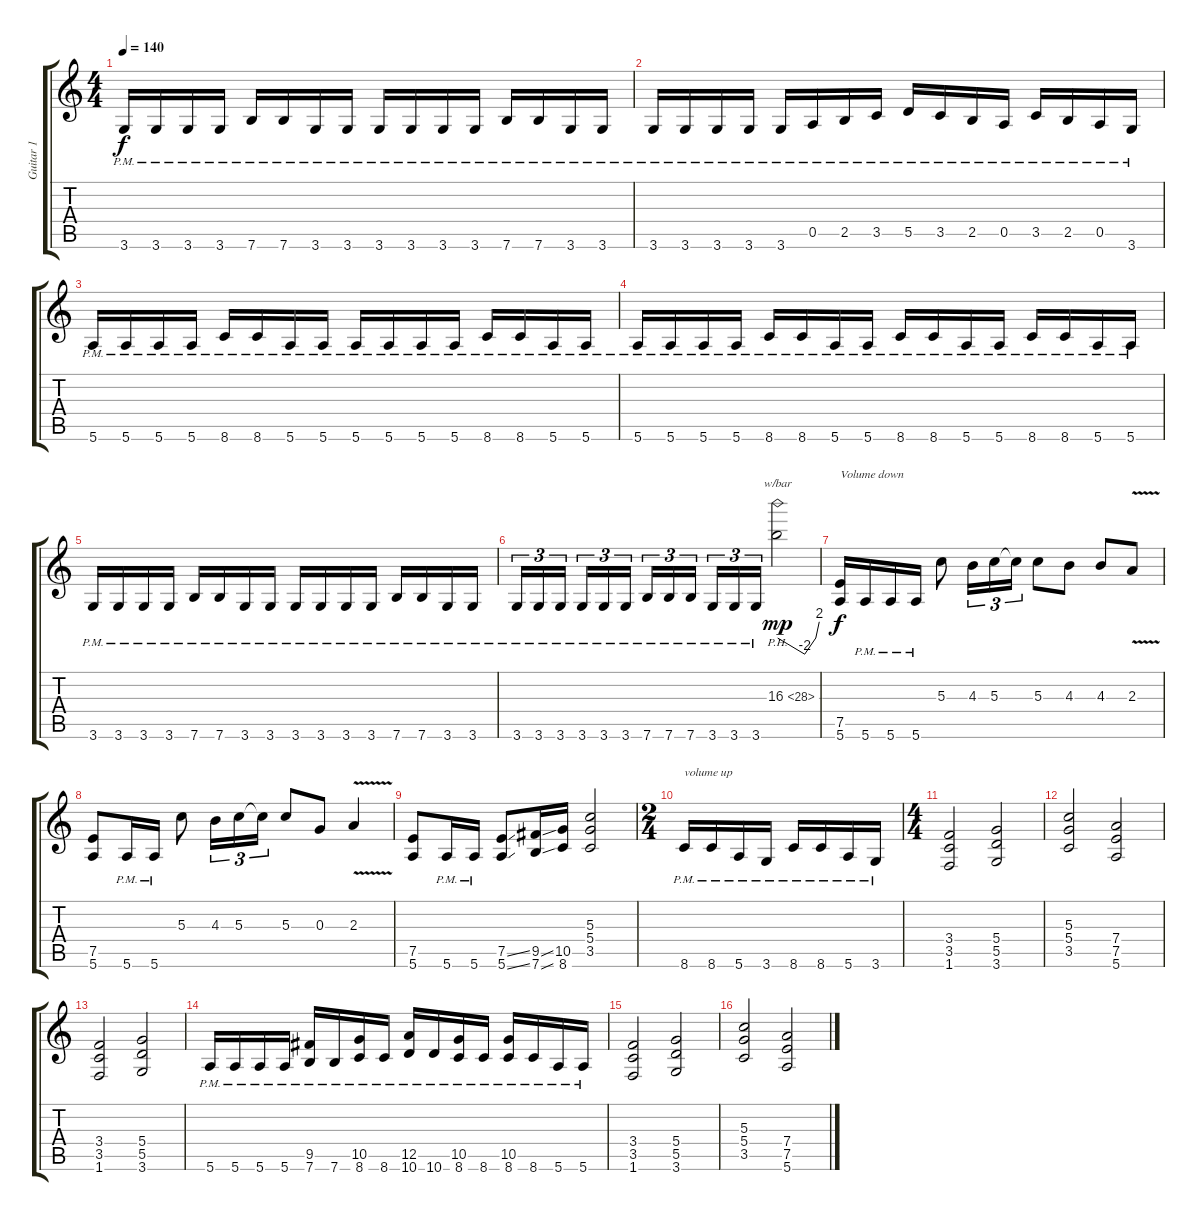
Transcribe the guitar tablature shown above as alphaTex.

\track ("Guitar 1" "Guitar 1") {instrument distortionguitar}
\staff {score tabs}
\tuning (E4 B3 G3 D3 A2 E2) {hide}
\ts (4 4)
\tempo 140
\clef g2
\ks c
3.6{pm}.16{dy f} 3.6{pm}.16 3.6{pm}.16 3.6{pm}.16 7.6{pm}.16 7.6{pm}.16 3.6{pm}.16 3.6{pm}.16 3.6{pm}.16 3.6{pm}.16 3.6{pm}.16 3.6{pm}.16 7.6{pm}.16 7.6{pm}.16 3.6{pm}.16 3.6{pm}.16 |
3.6{pm}.16 3.6{pm}.16 3.6{pm}.16 3.6{pm}.16 3.6{pm}.16 0.5{pm}.16 2.5{pm}.16 3.5{pm}.16 5.5{pm}.16 3.5{pm}.16 2.5{pm}.16 0.5{pm}.16 3.5{pm}.16 2.5{pm}.16 0.5{pm}.16 3.6{pm}.16 |
5.6{pm}.16 5.6{pm}.16 5.6{pm}.16 5.6{pm}.16 8.6{pm}.16 8.6{pm}.16 5.6{pm}.16 5.6{pm}.16 5.6{pm}.16 5.6{pm}.16 5.6{pm}.16 5.6{pm}.16 8.6{pm}.16 8.6{pm}.16 5.6{pm}.16 5.6{pm}.16 |
5.6{pm}.16 5.6{pm}.16 5.6{pm}.16 5.6{pm}.16 8.6{pm}.16 8.6{pm}.16 5.6{pm}.16 5.6{pm}.16 8.6{pm}.16 8.6{pm}.16 5.6{pm}.16 5.6{pm}.16 8.6{pm}.16 8.6{pm}.16 5.6{pm}.16 5.6{pm}.16 |
3.6{pm}.16 3.6{pm}.16 3.6{pm}.16 3.6{pm}.16 7.6{pm}.16 7.6{pm}.16 3.6{pm}.16 3.6{pm}.16 3.6{pm}.16 3.6{pm}.16 3.6{pm}.16 3.6{pm}.16 7.6{pm}.16 7.6{pm}.16 3.6{pm}.16 3.6{pm}.16 |
3.6{pm}.16{tu (3 2)} 3.6{pm}.16{tu (3 2)} 3.6{pm}.16{tu (3 2) beam splitsecondary} 3.6{pm}.16{tu (3 2)} 3.6{pm}.16{tu (3 2)} 3.6{pm}.16{tu (3 2)} 7.6{pm}.16{tu (3 2)} 7.6{pm}.16{tu (3 2)} 7.6{pm}.16{tu (3 2) beam splitsecondary} 3.6{pm}.16{tu (3 2)} 3.6{pm}.16{tu (3 2)} 3.6{pm}.16{tu (3 2)} 16.3{ph 12}.2{tbe (custom default 0 0 39 -8 55 0 60 8) dy mp} |
(7.5 5.6).16{txt "Volume down" dy f volume 8} 5.6{pm}.16 5.6{pm}.16 5.6{pm}.16 5.3.8 4.3.16{tu (3 2)} 5.3.16{tu (3 2)} 5.3{t}.16{tu (3 2)} 5.3.8 4.3.8 4.3.8 2.3{v}.8 |
(7.5 5.6).8 5.6{pm}.16 5.6{pm}.16 5.3.8 4.3.16{tu (3 2)} 5.3.16{tu (3 2)} 5.3{t}.16{tu (3 2)} 5.3.8 0.3.8 2.3{v}.4 |
(7.5 5.6).8 5.6{pm}.16 5.6{pm}.16 (7.5{ss} 5.6{ss}).8 (9.5{ss} 7.6{ss}).16 (10.5 8.6).16 (5.3 5.4 3.5).2 |
\ts (2 4)
8.6{pm}.16{txt "volume up" volume 10} 8.6{pm}.16 5.6{pm}.16 3.6{pm}.16 8.6{pm}.16 8.6{pm}.16 5.6{pm}.16 3.6{pm}.16 |
\ts (4 4)
(3.4 3.5 1.6).2 (5.4 5.5 3.6).2 |
(5.3 5.4 3.5).2 (7.4 7.5 5.6).2 |
(3.4 3.5 1.6).2 (5.4 5.5 3.6).2 |
5.6{pm}.16 5.6{pm}.16 5.6{pm}.16 5.6{pm}.16 (9.5{pm} 7.6{pm}).16 7.6{pm}.16 (10.5{pm} 8.6{pm}).16 8.6{pm}.16 (12.5{pm} 10.6{pm}).16 10.6{pm}.16 (10.5{pm} 8.6{pm}).16 8.6{pm}.16 (10.5{pm} 8.6{pm}).16 8.6{pm}.16 5.6{pm}.16 5.6{pm}.16 |
(3.4 3.5 1.6).2 (5.4 5.5 3.6).2 |
(5.3 5.4 3.5).2 (7.4 7.5 5.6).2
